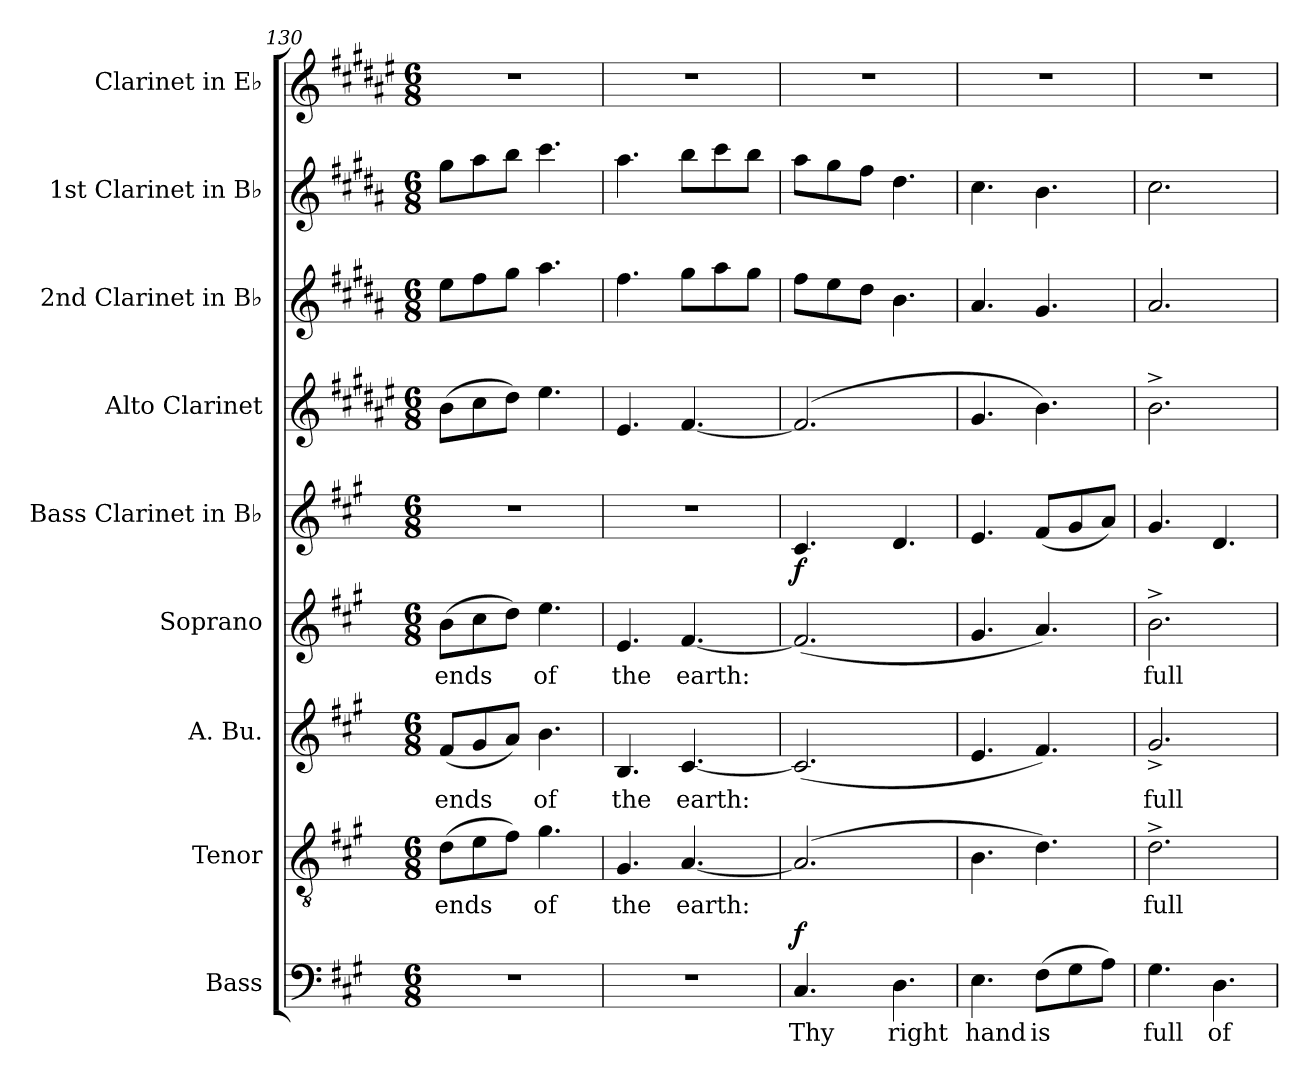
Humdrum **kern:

**kern	**text	**dynam	**kern	**text	**kern	**text	**kern	**text	**kern	**dynam	**kern	**kern	**kern	**kern
*part9	*part9	*part9	*part8	*part8	*part7	*part7	*part6	*part6	*part5	*part5	*part4	*part3	*part2	*part1
*staff9	*staff9	*staff9	*staff8	*staff8	*staff7	*staff7	*staff6	*staff6	*staff5	*staff5	*staff4	*staff3	*staff2	*staff1
*I"Bass	*	*	*I"Tenor	*	*I"A. Bu.	*	*I"Soprano	*	*I"Bass Clarinet in B♭	*	*I"Alto Clarinet	*I"2nd Clarinet in B♭	*I"1st Clarinet in B♭	*I"Clarinet in E♭
*I'B.	*	*	*I'T.	*	*I'A.	*	*I'S.	*	*I'B. Cl.	*	*I'A. Cl.	*I'2 Cl.	*I'1 Cl.	*
*clefF4	*	*	*clefGv2	*	*clefG2	*	*clefG2	*	*clefG2	*	*clefG2	*clefG2	*clefG2	*clefG2
*	*	*	*	*	*	*	*	*	*ITrd8c14	*	*ITrd5c9	*ITrd1c2	*ITrd1c2	*ITrd-2c-3
*k[f#c#g#]	*	*	*k[f#c#g#]	*	*k[f#c#g#]	*	*k[f#c#g#]	*	*k[f#c#g#]	*	*k[f#c#g#]	*k[f#c#g#]	*k[f#c#g#]	*k[f#c#g#]
*M6/8	*	*	*M6/8	*	*M6/8	*	*M6/8	*	*M6/8	*	*M6/8	*M6/8	*M6/8	*M6/8
=130	=130	=130	=130	=130	=130	=130	=130	=130	=130	=130	=130	=130	=130	=130
!	!	!	!	!LO:LY:b	!	!LO:LY:b	!	!LO:LY:b	!	!	!	!	!	!
2.r	.	.	(8d\L	ends	(8f#/L	ends	(8b\L	ends	2.r	.	(8d\L	8dd\L	8ff#\L	2.r
.	.	.	8e\	.	8g#/	.	8cc#\	.	.	.	8e\	8ee\	8gg#\	.
.	.	.	8f#\J)	.	8a/J)	.	8dd\J)	.	.	.	8f#\J)	8ff#\J	8aa\J	.
!	!	!	!	!LO:LY:b	!	!LO:LY:b	!	!LO:LY:b	!	!	!	!	!	!
.	.	.	4.g#\	of	4.b\	of	4.ee\	of	.	.	4.g#\	4.gg#\	4.bb\	.
=131	=131	=131	=131	=131	=131	=131	=131	=131	=131	=131	=131	=131	=131	=131
!	!	!	!	!LO:LY:b	!	!LO:LY:b	!	!LO:LY:b	!	!	!	!	!	!
2.r	.	.	4.G#/	the	4.B/	the	4.e/	the	2.r	.	4.G#/	4.ee\	4.gg#\	2.r
!	!	!	!	!LO:LY:b	!	!LO:LY:b	!	!LO:LY:b	!	!	!	!	!	!
.	.	.	[4.A/	earth:	[4.c#/	earth:	[4.f#/	earth:	.	.	[4.A/	8ff#\L	8aa\L	.
.	.	.	.	.	.	.	.	.	.	.	.	8gg#\	8bb\	.
.	.	.	.	.	.	.	.	.	.	.	.	8ff#\J	8aa\J	.
=132	=132	=132	=132	=132	=132	=132	=132	=132	=132	=132	=132	=132	=132	=132
!	!LO:LY:b	!LO:DY:b	!	!	!	!	!	!	!	!LO:DY:b	!	!	!	!
4.C#/	Thy	f	(2.A/]	.	(2.c#/]	.	(2.f#/]	.	4.C#/	f	(2.A/]	8ee\L	8gg#\L	2.r
.	.	.	.	.	.	.	.	.	.	.	.	8dd\	8ff#\	.
.	.	.	.	.	.	.	.	.	.	.	.	8cc#\J	8ee\J	.
!	!LO:LY:b	!	!	!	!	!	!	!	!	!	!	!	!	!
4.D\	right	.	.	.	.	.	.	.	4.D/	.	.	4.a\	4.cc#\	.
!!LO:PB:g=z
=133	=133	=133	=133	=133	=133	=133	=133	=133	=133	=133	=133	=133	=133	=133
!	!LO:LY:b	!	!	!	!	!	!	!	!	!	!	!	!	!
4.E\	hand	.	4.B\	.	4.e/	.	4.g#/	.	4.E/	.	4.B/	4.g#/	4.b\	2.r
!	!LO:LY:b	!	!	!	!	!	!	!	!	!	!	!	!	!
(8F#\L	is	.	4.d\)	.	4.f#/)	.	4.a/)	.	(8F#/L	.	4.d\)	4.f#/	4.a\	.
8G#\	.	.	.	.	.	.	.	.	8G#/	.	.	.	.	.
8A\J)	.	.	.	.	.	.	.	.	8A/J)	.	.	.	.	.
=134	=134	=134	=134	=134	=134	=134	=134	=134	=134	=134	=134	=134	=134	=134
!	!LO:LY:b	!	!	!LO:LY:b	!	!LO:LY:b	!	!LO:LY:b	!	!	!	!	!	!
4.G#\	full	.	2.d^\	full	2.g#^/	full	2.b^\	full	4.G#/	.	2.d^\	2.g#/	2.b\	2.r
!	!LO:LY:b	!	!	!	!	!	!	!	!	!	!	!	!	!
4.D\	of	.	.	.	.	.	.	.	4.D/	.	.	.	.	.
=	=	=	=	=	=	=	=	=	=	=	=	=	=	=
*-	*-	*-	*-	*-	*-	*-	*-	*-	*-	*-	*-	*-	*-	*-
